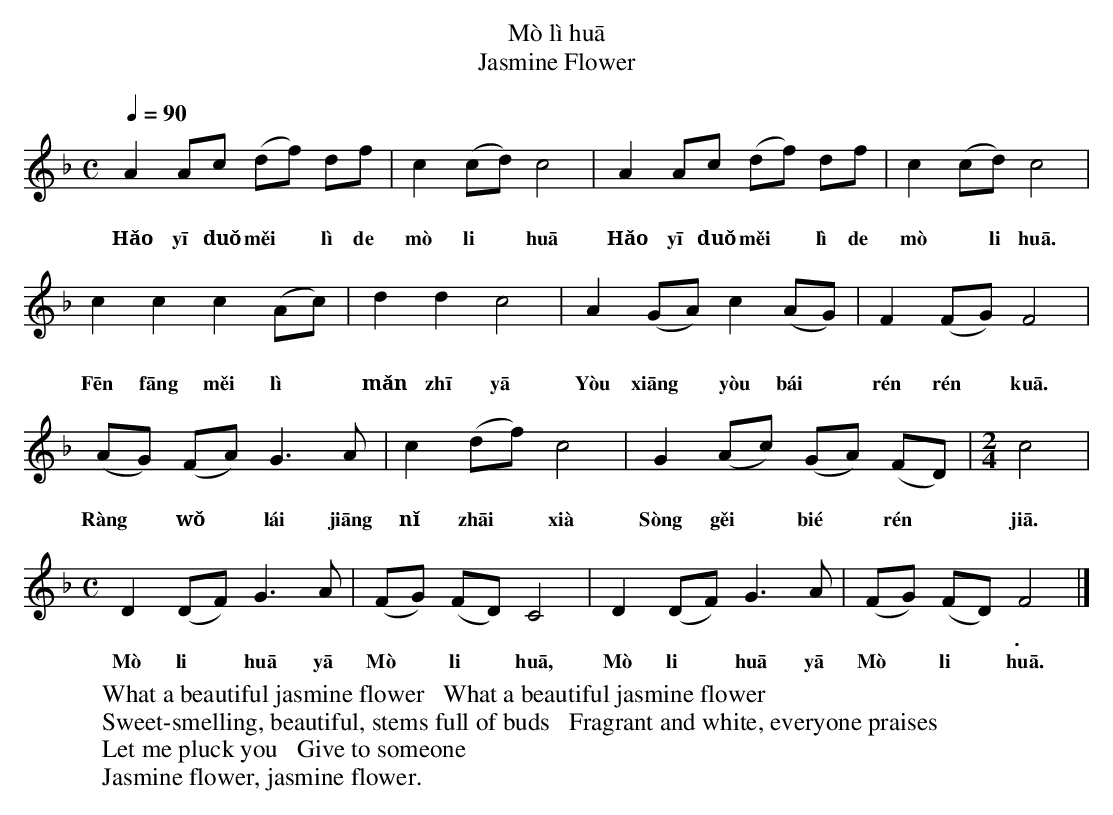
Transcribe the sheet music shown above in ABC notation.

X:1
T: 茉莉花
T: Mò lì huā
T: Jasmine Flower
M: C
L: 1/8
Q: 1/4=90
K: F
A2 Ac (df) df | c2 (cd) c4 | A2 Ac (df) df | c2 (cd) c4 |
w: 好 一  朵  美*  丽 的 茉 莉* 花    好  一 朵  美*  丽 的 茉* 莉 花
w: Hǎo yī duǒ měi* lì de mò li* huā   Hǎo yī duǒ měi* lì de mò* li huā.
c2 c2 c2 (Ac) | d2 d2 c4 | A2 (GA) c2 (AG) | F2 (FG) F4 |
w: 芬  芳   美  丽* 满  枝  桠   又  香*    又  白*  人  人*  夸
w: Fēn fāng měi lì* mǎn zhī yā   Yòu xiāng* yòu bái* rén rén* kuā.
(AG) (FA) G3 A | c2 (df) c4 | G2 (Ac) (GA) (FD) |[M:2/4] c4 |
w: 让*   我* 来  将    你 摘*  下     送   给*  别*  人*  家
w: Ràng* wǒ* lái jiāng nǐ zhāi* xià   Sòng gěi* bié* rén* jiā.
[M:C] D2 (DF) G3 A | (FG) (FD) C4 | D2 (DF) G3 A | (FG) (FD) F4 |]
w: 茉 莉* 花  呀 茉* 莉* 花    茉 莉* 花  呀 茉* 莉* 花.
w: Mò li* huā yā Mò* li* huā,  Mò li* huā yā Mò* li* huā.*
W:What a beautiful jasmine flower   What a beautiful jasmine flower
W:Sweet-smelling, beautiful, stems full of buds   Fragrant and white, everyone praises
W:Let me pluck you   Give to someone
W:Jasmine flower, jasmine flower.
